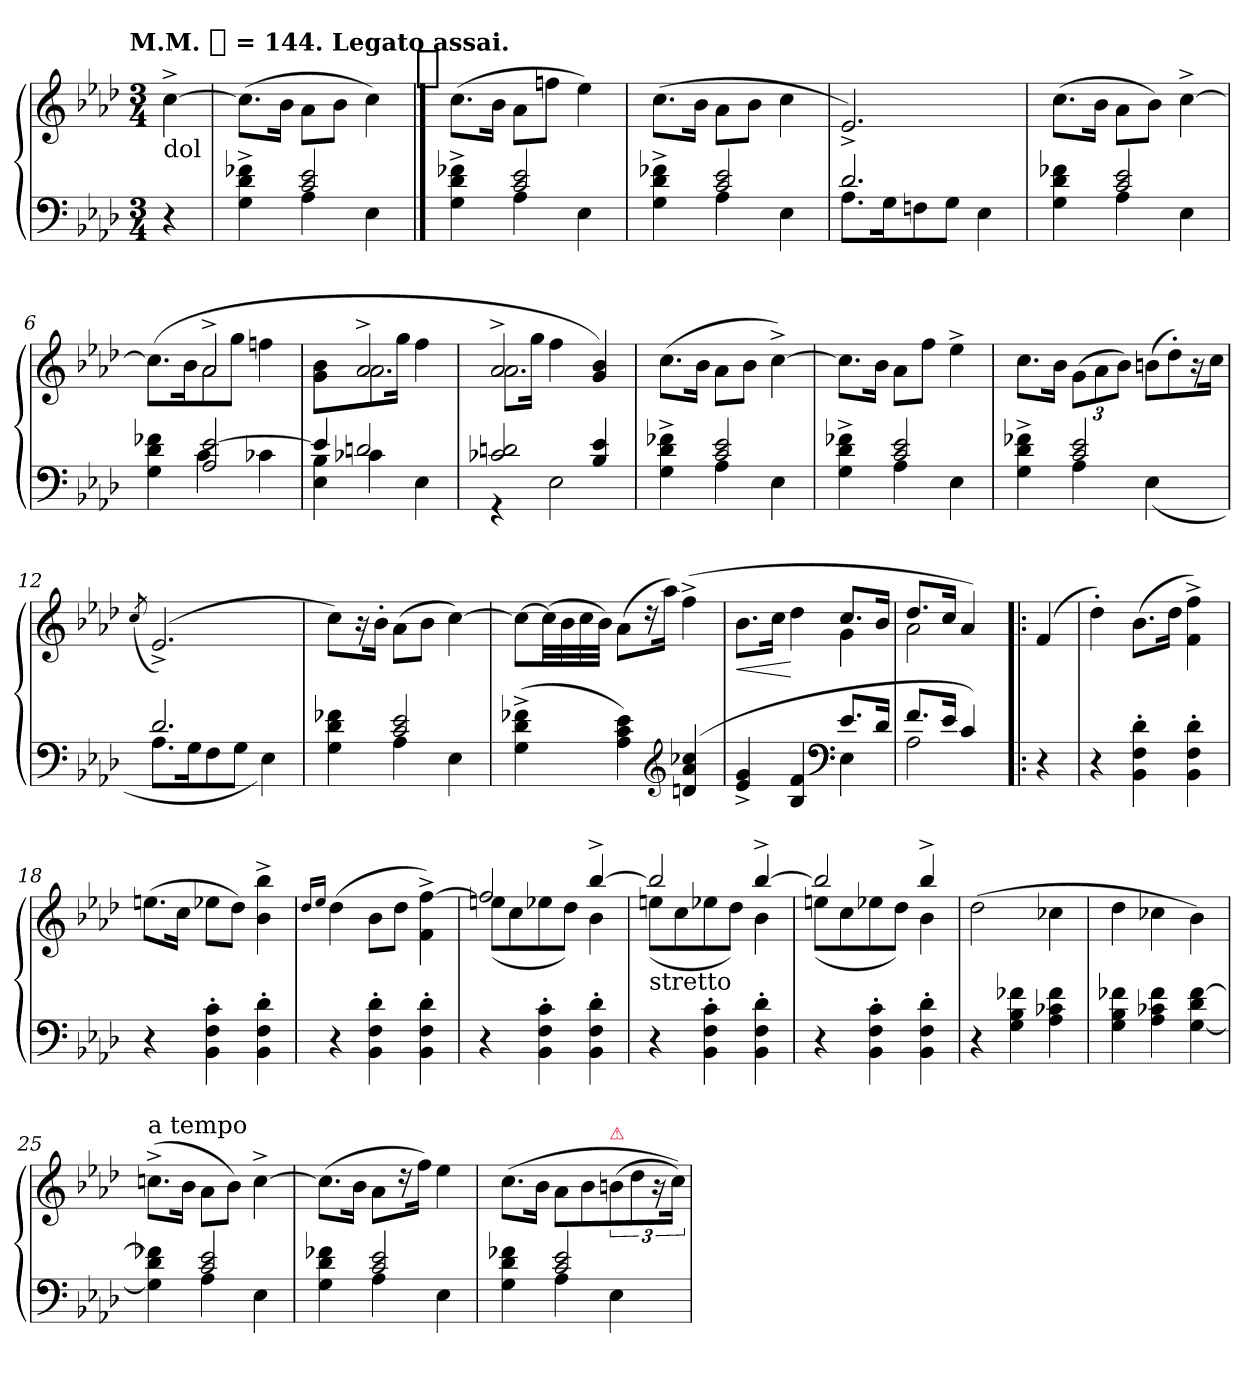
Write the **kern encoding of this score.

**kern	**kern	**dynam
*part1	*part1	*part1
*staff2	*staff1	*staff1/2
*clefF4	*clefG2	*
*k[b-e-a-d-]	*k[b-e-a-d-]	*
*A-:	*A-:	*
!!LO:TX:omd:t=M.M. [quarter] = 144. Legato assai.
*M3/4	*M3/4	*
*MM144	*MM144	*
=	=	=
!	!LO:TX:b:t=dol	!
4r	[4cc^	.
=1	=1	=1
*^	*	*
4ryy	4G^< 4d-^< 4f-X^<	(8.ccL]	.
.	.	16b-Jk	.
2c 2e-	4A-	8a-\L	.
.	.	8b-J	.
.	4E-	4cc)	.
!	!	!LO:TX:a:t=[segno]	!
==2	==2	==2	==2
4ryy	4G^< 4d-^< 4f-X^<	(8.ccL	.
.	.	16b-Jk	.
2c 2e-	4A-	8a-L	.
.	.	8ffnJ	.
.	4E-	4ee-)	.
=3	=3	=3	=3
4ryy	4G^< 4d-^< 4f-X^<	(8.ccL	.
.	.	16b-Jk	.
2c 2e-	4A-	8a-\L	.
.	.	8b-J	.
.	4E-	4cc	.
=4	=4	=4	=4
2.d-	8.A-L	2.e-^)	.
.	16GK	.	.
.	8Fn	.	.
.	8GJ	.	.
.	4E-	.	.
=5	=5	=5	=5
4ryy	4G 4d- 4f-X	(8.ccL	.
.	.	16b-Jk	.
2c 2e-	4A-	8a-\L	.
.	.	8b-J)	.
.	4E-	[4cc^	.
=6	=6	=6	=6
*	*	*^	*
4ryy	4G 4d- 4f-X	4ryy	(>8.ccL]	.
.	.	.	16b-Jk	.
!	!	!	!LO:N:vis=2	!
2A- [2e-	4c	2a-^	8a-	.
.	.	.	8ggJ	.
.	4c-X	.	4ffn	.
=7	=7	=7	=7	=7
4e-]	4E- 4B-	4ryy	4g\ 4b-\	.
!	!	!	!LO:N:vis=2.	!
2dn	4c-X	2a-^	8.a-	.
.	.	.	16ggJJ	.
.	4E-	.	4ff	.
=8	=8	=8	=8	=8
!	!	!	!LO:N:vis=2.	!
2c-X 2dn	4r	2a-^	8.a-	.
.	.	.	16ggJJ	.
.	2E-	.	4ff	.
4B- 4e-	.	4ryy	4g 4b-)	.
*	*	*v	*v	*
=9	=9	=9	=9
4ryy	4G^< 4d-^< 4f-X^<	(8.ccL	.
.	.	16b-Jk	.
2c 2e-	4A-	8a-\L	.
.	.	8b-J	.
.	4E-	[4cc^<)	.
=10	=10	=10	=10
4ryy	4G^< 4d-^< 4f-X^<	8.ccL]	.
.	.	16b-Jk	.
2c 2e-	4A-	8a-L	.
.	.	8ffJ	.
.	4E-	4ee-^<	.
=11	=11	=11	=11
4ryy	4G^< 4d-^< 4f-X^<	8.ccL	.
.	.	16b-Jk	.
2c 2e-	4A-	(12g\L	.
.	.	12a-	.
.	.	12b-J)	.
*	*	*Xtuplet	*
.	(4E-	(12bnL	.
.	.	12dd-')	.
.	.	24r	.
.	.	24ccJk	.
=12	=12	=12	=12
.	.	(>8qcc/	.
2.d-	8.A-L	(<2.e-^)	.
.	16GK	.	.
.	8F	.	.
.	8GJ	.	.
.	4E-)	.	.
=13	=13	=13	=13
4ryy	4G 4d- 4f-X	8cc\L)	.
.	.	16r	.
.	.	16b-'Jk	.
2c 2e-	4A-	(8a-\L	.
.	.	8b-J	.
.	4E-	[4cc)	.
*v	*v	*	*
=14	=14	=14
(4G^ 4d-^ 4f-X^	8ccL_	.
.	(32ccLL]	.
.	32b-	.
.	32cc	.
.	32b-JJJ)	.
4A- 4c 4e-)	(8a-L	.
.	16r	.
.	16aa-Jk)	.
*clefG2	*	*
(4dn 4a- 4cc-X	(4ff^<	.
=15	=15	=15
*^	*^	*
2ryy	4e-^ 4g^	2ryy	8.b-L	<
.	.	.	16ccJk	.
.	4B- 4f	.	4dd-	[
*clefF4	*	*	*	*
4E-\	8.e-/L	8.ccL	4g	.
.	16d-Jk	16b-Jk	.	.
=16	=16	=16	=16	=16
8.fL	2A-	8.dd-L	2a-	.
16e-Jk	.	16ccJk	.	.
4c)	.	4a-)	.	.
*v	*v	*	*	*
*	*v	*v	*
=!|:	=!|:	=!|:
4r	(>4f	.
=17	=17	=17
4r	4dd-')	.
4BB-' 4F' 4d-'	(>8.b-L	.
.	16dd-Jk	.
4BB-' 4F' 4d-'	4f^< 4ff^<)	.
=18	=18	=18
4r	(>8.eenL	.
.	16ccJk	.
4BB-' 4F' 4c'	8ee-XL	.
.	8dd-J)	.
4BB-' 4F' 4d-'	4b-^< 4bb-^<	.
=19	=19	=19
.	16qdd-/LL	.
.	16qee-/JJ	.
4r	(4dd-	.
4BB-' 4F' 4d-'	8b-L	.
.	8dd-J	.
4BB-' 4F' 4d-'	4f^ [4ff^)	.
=20	=20	=20
*	*^	*
4r	2ff]	(>8eenL	.
.	.	8cc	.
4BB-' 4F' 4c'	.	8ee-X	.
.	.	8dd-J)	.
4BB-' 4F' 4d-'	[4bb-^	4b-	.
=21	=21	=21	=21
!	!LO:TX:b:t=stretto	!	!
4r	2bb-]	(>8eenL	.
.	.	8cc	.
4BB-' 4F' 4c'	.	8ee-X	.
.	.	8dd-J)	.
4BB-' 4F' 4d-'	[4bb-^	4b-	.
=22	=22	=22	=22
4r	2bb-]	(>8eenL	.
.	.	8cc	.
4BB-' 4F' 4c'	.	8ee-X	.
.	.	8dd-J)	.
4BB-' 4F' 4d-'	4bb-^	4b-	.
=23	=23	=23	=23
!	!LO:TX:a:t=legato	!	!
!	!LO:TX:b:t=ritenuto	!	!
*	*v	*v	*
4r	(2dd-	.
4G 4B- 4f-X	.	.
4A- 4c-X 4f-	4cc-X	.
=24	=24	=24
4G 4B- 4f-X	4dd-	.
4A- 4c-X 4f-	4cc-X	.
[4G 4d- [4f-	4b-)	.
=25	=25	=25
*^	*	*
!	!	!LO:TX:a:t=a tempo	!
4ryy	4G] 4d- 4f-X]	(8.ccn^<L	.
.	.	16b-Jk	.
2c 2e-	4A-	8a-\L	.
.	.	8b-J)	.
.	4E-	[4cc^<	.
=26	=26	=26	=26
4ryy	4G 4d- 4f-X	(8.ccL]	.
.	.	16b-Jk	.
2c 2e-	4A-	8a-L	.
.	.	16r	.
.	.	16ffJk)	.
.	4E-	4ee-	.
=27	=27	=27	=27
4ryy	4G 4d- 4f-X	(8.ccL	.
.	.	16b-Jk	.
2c 2e-	4A-	8a-L	.
.	.	8b-	.
*	*	*tuplet	*
!	!	!LO:TX:a:color=crimson:t=⚠	!
.	4E-	(12bn	.
.	.	12dd-	.
.	.	24r	.
.	.	24ccJk))	.
*v	*v	*	*
=	=	=
*-	*-	*-
